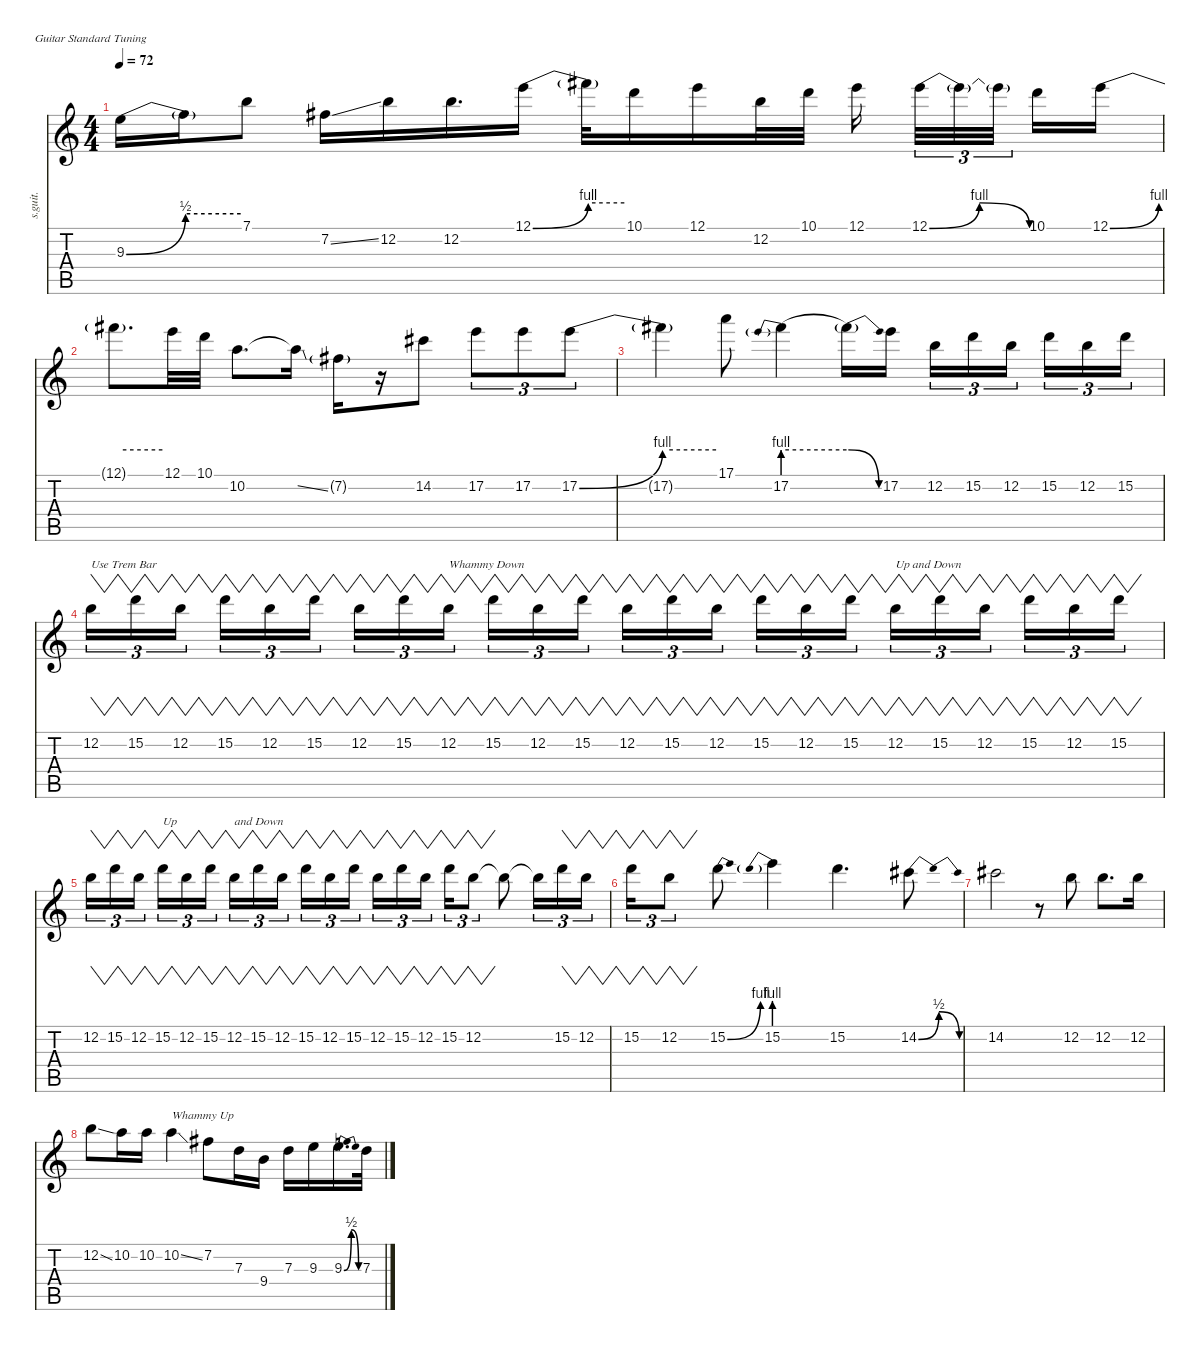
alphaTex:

\defaultSystemsLayout 4
\hideDynamics
\bracketExtendMode nobrackets
\track ("David Gilmour" "s.guit.") {instrument overdrivenguitar}
\staff {score tabs}
\tuning (E4 B3 G3 D3 A2 E2)
\ts (4 4)
\tempo 72
\clef g2
\ks c
9.3{be (bend 0 0 60 2)}.16{lyrics (0 "") lyrics (1 "") lyrics (2 "") lyrics (3 "") lyrics (4 "") dy f} 9.3{be (hold 0 2 60 2) t}.16{lyrics (0 "") lyrics (1 "") lyrics (2 "") lyrics (3 "") lyrics (4 "")} 7.1.8{lyrics (0 "") lyrics (1 "") lyrics (2 "") lyrics (3 "") lyrics (4 "")} 7.2{ss acc #}.16{lyrics (0 "") lyrics (1 "") lyrics (2 "") lyrics (3 "") lyrics (4 "")} 12.2.16{lyrics (0 "") lyrics (1 "") lyrics (2 "") lyrics (3 "") lyrics (4 "")} 12.2.16{d lyrics (0 "") lyrics (1 "") lyrics (2 "") lyrics (3 "") lyrics (4 "")} 12.1{be (bend 0 0 60 4)}.16{lyrics (0 "") lyrics (1 "") lyrics (2 "") lyrics (3 "") lyrics (4 "")} 12.1{be (hold 0 4 60 4) t}.32{lyrics (0 "") lyrics (1 "") lyrics (2 "") lyrics (3 "") lyrics (4 "")} 10.1.16{lyrics (0 "") lyrics (1 "") lyrics (2 "") lyrics (3 "") lyrics (4 "")} 12.1.16{lyrics (0 "") lyrics (1 "") lyrics (2 "") lyrics (3 "") lyrics (4 "")} 12.2.32{lyrics (0 "") lyrics (1 "") lyrics (2 "") lyrics (3 "") lyrics (4 "")} 10.1.32{lyrics (0 "") lyrics (1 "") lyrics (2 "") lyrics (3 "") lyrics (4 "")} 12.1.16{lyrics (0 "") lyrics (1 "") lyrics (2 "") lyrics (3 "") lyrics (4 "")} 12.1{be (bendrelease 0 0 30 4 30 4 60 0)}.32{tu (3 2) lyrics (0 "") lyrics (1 "") lyrics (2 "") lyrics (3 "") lyrics (4 "")} 12.1{t}.32{tu (3 2) lyrics (0 "") lyrics (1 "") lyrics (2 "") lyrics (3 "") lyrics (4 "")} 12.1{t}.32{tu (3 2) lyrics (0 "") lyrics (1 "") lyrics (2 "") lyrics (3 "") lyrics (4 "")} 10.1.16{lyrics (0 "") lyrics (1 "") lyrics (2 "") lyrics (3 "") lyrics (4 "")} 12.1{be (bend 0 0 60 4)}.16{lyrics (0 "") lyrics (1 "") lyrics (2 "") lyrics (3 "") lyrics (4 "")} |
12.1{be (hold 0 4 60 4) t}.8{d lyrics (0 "") lyrics (1 "") lyrics (2 "") lyrics (3 "") lyrics (4 "")} 12.1.32{lyrics (0 "") lyrics (1 "") lyrics (2 "") lyrics (3 "") lyrics (4 "")} 10.1.32{lyrics (0 "") lyrics (1 "") lyrics (2 "") lyrics (3 "") lyrics (4 "")} 10.2.8{d lyrics (0 "") lyrics (1 "") lyrics (2 "") lyrics (3 "") lyrics (4 "")} 10.2{ss t}.16{lyrics (0 "") lyrics (1 "") lyrics (2 "") lyrics (3 "") lyrics (4 "")} 7.2{g acc #}.16{lyrics (0 "") lyrics (1 "") lyrics (2 "") lyrics (3 "") lyrics (4 "")} r.16 14.2{acc #}.8{lyrics (0 "") lyrics (1 "") lyrics (2 "") lyrics (3 "") lyrics (4 "")} 17.2.8{tu (3 2) lyrics (0 "") lyrics (1 "") lyrics (2 "") lyrics (3 "") lyrics (4 "")} 17.2.8{tu (3 2) lyrics (0 "") lyrics (1 "") lyrics (2 "") lyrics (3 "") lyrics (4 "")} 17.2{be (bend 0 0 60 4)}.8{tu (3 2) lyrics (0 "") lyrics (1 "") lyrics (2 "") lyrics (3 "") lyrics (4 "")} |
17.2{be (hold 0 4 60 4) t}.4{lyrics (0 "") lyrics (1 "") lyrics (2 "") lyrics (3 "") lyrics (4 "")} 17.1.8{lyrics (0 "") lyrics (1 "") lyrics (2 "") lyrics (3 "") lyrics (4 "")} 17.2{be (prebend 0 4 60 4)}.4{lyrics (0 "") lyrics (1 "") lyrics (2 "") lyrics (3 "") lyrics (4 "")} 17.2{be (release 0 4 60 0) t}.16{lyrics (0 "") lyrics (1 "") lyrics (2 "") lyrics (3 "") lyrics (4 "")} 17.2.16{lyrics (0 "") lyrics (1 "") lyrics (2 "") lyrics (3 "") lyrics (4 "")} 12.2.16{tu (3 2) lyrics (0 "") lyrics (1 "") lyrics (2 "") lyrics (3 "") lyrics (4 "")} 15.2.16{tu (3 2) lyrics (0 "") lyrics (1 "") lyrics (2 "") lyrics (3 "") lyrics (4 "")} 12.2.16{tu (3 2) lyrics (0 "") lyrics (1 "") lyrics (2 "") lyrics (3 "") lyrics (4 "")} 15.2.16{tu (3 2) lyrics (0 "") lyrics (1 "") lyrics (2 "") lyrics (3 "") lyrics (4 "")} 12.2.16{tu (3 2) lyrics (0 "") lyrics (1 "") lyrics (2 "") lyrics (3 "") lyrics (4 "")} 15.2.16{tu (3 2) lyrics (0 "") lyrics (1 "") lyrics (2 "") lyrics (3 "") lyrics (4 "")} |
12.2.16{vw tu (3 2) txt "Use Trem Bar" lyrics (0 "") lyrics (1 "") lyrics (2 "") lyrics (3 "") lyrics (4 "")} 15.2.16{vw tu (3 2) lyrics (0 "") lyrics (1 "") lyrics (2 "") lyrics (3 "") lyrics (4 "")} 12.2.16{vw tu (3 2) lyrics (0 "") lyrics (1 "") lyrics (2 "") lyrics (3 "") lyrics (4 "")} 15.2.16{vw tu (3 2) lyrics (0 "") lyrics (1 "") lyrics (2 "") lyrics (3 "") lyrics (4 "")} 12.2.16{vw tu (3 2) lyrics (0 "") lyrics (1 "") lyrics (2 "") lyrics (3 "") lyrics (4 "")} 15.2.16{vw tu (3 2) lyrics (0 "") lyrics (1 "") lyrics (2 "") lyrics (3 "") lyrics (4 "")} 12.2.16{vw tu (3 2) lyrics (0 "") lyrics (1 "") lyrics (2 "") lyrics (3 "") lyrics (4 "")} 15.2.16{vw tu (3 2) lyrics (0 "") lyrics (1 "") lyrics (2 "") lyrics (3 "") lyrics (4 "")} 12.2.16{vw tu (3 2) txt "Whammy Down" lyrics (0 "") lyrics (1 "") lyrics (2 "") lyrics (3 "") lyrics (4 "")} 15.2.16{vw tu (3 2) lyrics (0 "") lyrics (1 "") lyrics (2 "") lyrics (3 "") lyrics (4 "")} 12.2.16{vw tu (3 2) lyrics (0 "") lyrics (1 "") lyrics (2 "") lyrics (3 "") lyrics (4 "")} 15.2.16{vw tu (3 2) lyrics (0 "") lyrics (1 "") lyrics (2 "") lyrics (3 "") lyrics (4 "")} 12.2.16{vw tu (3 2) lyrics (0 "") lyrics (1 "") lyrics (2 "") lyrics (3 "") lyrics (4 "")} 15.2.16{vw tu (3 2) lyrics (0 "") lyrics (1 "") lyrics (2 "") lyrics (3 "") lyrics (4 "")} 12.2.16{vw tu (3 2) lyrics (0 "") lyrics (1 "") lyrics (2 "") lyrics (3 "") lyrics (4 "")} 15.2.16{vw tu (3 2) lyrics (0 "") lyrics (1 "") lyrics (2 "") lyrics (3 "") lyrics (4 "")} 12.2.16{vw tu (3 2) lyrics (0 "") lyrics (1 "") lyrics (2 "") lyrics (3 "") lyrics (4 "")} 15.2.16{vw tu (3 2) lyrics (0 "") lyrics (1 "") lyrics (2 "") lyrics (3 "") lyrics (4 "")} 12.2.16{vw tu (3 2) txt "Up and Down" lyrics (0 "") lyrics (1 "") lyrics (2 "") lyrics (3 "") lyrics (4 "")} 15.2.16{vw tu (3 2) lyrics (0 "") lyrics (1 "") lyrics (2 "") lyrics (3 "") lyrics (4 "")} 12.2.16{vw tu (3 2) lyrics (0 "") lyrics (1 "") lyrics (2 "") lyrics (3 "") lyrics (4 "")} 15.2.16{vw tu (3 2) lyrics (0 "") lyrics (1 "") lyrics (2 "") lyrics (3 "") lyrics (4 "")} 12.2.16{vw tu (3 2) lyrics (0 "") lyrics (1 "") lyrics (2 "") lyrics (3 "") lyrics (4 "")} 15.2.16{vw tu (3 2) lyrics (0 "") lyrics (1 "") lyrics (2 "") lyrics (3 "") lyrics (4 "")} |
12.2.16{vw tu (3 2) lyrics (0 "") lyrics (1 "") lyrics (2 "") lyrics (3 "") lyrics (4 "")} 15.2.16{vw tu (3 2) lyrics (0 "") lyrics (1 "") lyrics (2 "") lyrics (3 "") lyrics (4 "")} 12.2.16{vw tu (3 2) lyrics (0 "") lyrics (1 "") lyrics (2 "") lyrics (3 "") lyrics (4 "")} 15.2.16{vw tu (3 2) txt "Up" lyrics (0 "") lyrics (1 "") lyrics (2 "") lyrics (3 "") lyrics (4 "")} 12.2.16{vw tu (3 2) lyrics (0 "") lyrics (1 "") lyrics (2 "") lyrics (3 "") lyrics (4 "")} 15.2.16{vw tu (3 2) lyrics (0 "") lyrics (1 "") lyrics (2 "") lyrics (3 "") lyrics (4 "")} 12.2.16{vw tu (3 2) txt "and Down" lyrics (0 "") lyrics (1 "") lyrics (2 "") lyrics (3 "") lyrics (4 "")} 15.2.16{vw tu (3 2) lyrics (0 "") lyrics (1 "") lyrics (2 "") lyrics (3 "") lyrics (4 "")} 12.2.16{vw tu (3 2) lyrics (0 "") lyrics (1 "") lyrics (2 "") lyrics (3 "") lyrics (4 "")} 15.2.16{vw tu (3 2) lyrics (0 "") lyrics (1 "") lyrics (2 "") lyrics (3 "") lyrics (4 "")} 12.2.16{vw tu (3 2) lyrics (0 "") lyrics (1 "") lyrics (2 "") lyrics (3 "") lyrics (4 "")} 15.2.16{vw tu (3 2) lyrics (0 "") lyrics (1 "") lyrics (2 "") lyrics (3 "") lyrics (4 "")} 12.2.16{vw tu (3 2) lyrics (0 "") lyrics (1 "") lyrics (2 "") lyrics (3 "") lyrics (4 "")} 15.2.16{vw tu (3 2) lyrics (0 "") lyrics (1 "") lyrics (2 "") lyrics (3 "") lyrics (4 "")} 12.2.16{vw tu (3 2) lyrics (0 "") lyrics (1 "") lyrics (2 "") lyrics (3 "") lyrics (4 "")} 15.2.16{vw tu (3 2) lyrics (0 "") lyrics (1 "") lyrics (2 "") lyrics (3 "") lyrics (4 "")} 12.2.8{vw tu (3 2) lyrics (0 "") lyrics (1 "") lyrics (2 "") lyrics (3 "") lyrics (4 "")} 12.2{t}.8{lyrics (0 "") lyrics (1 "") lyrics (2 "") lyrics (3 "") lyrics (4 "")} 12.2{t}.16{tu (3 2) lyrics (0 "") lyrics (1 "") lyrics (2 "") lyrics (3 "") lyrics (4 "")} 15.2.16{vw tu (3 2) lyrics (0 "") lyrics (1 "") lyrics (2 "") lyrics (3 "") lyrics (4 "")} 12.2.16{vw tu (3 2) lyrics (0 "") lyrics (1 "") lyrics (2 "") lyrics (3 "") lyrics (4 "")} |
15.2.16{vw tu (3 2) lyrics (0 "") lyrics (1 "") lyrics (2 "") lyrics (3 "") lyrics (4 "")} 12.2.8{vw tu (3 2) lyrics (0 "") lyrics (1 "") lyrics (2 "") lyrics (3 "") lyrics (4 "")} 15.2{be (bend 0 0 60 4)}.8{lyrics (0 "") lyrics (1 "") lyrics (2 "") lyrics (3 "") lyrics (4 "")} 15.2{be (prebend 0 4 60 4)}.4{lyrics (0 "") lyrics (1 "") lyrics (2 "") lyrics (3 "") lyrics (4 "")} 15.2.4{d lyrics (0 "") lyrics (1 "") lyrics (2 "") lyrics (3 "") lyrics (4 "")} 14.2{be (bendrelease 0 0 30 2 30 2 60 0) acc #}.8{lyrics (0 "") lyrics (1 "") lyrics (2 "") lyrics (3 "") lyrics (4 "")} |
14.2{acc #}.2{lyrics (0 "") lyrics (1 "") lyrics (2 "") lyrics (3 "") lyrics (4 "")} r.8 12.2.8{lyrics (0 "") lyrics (1 "") lyrics (2 "") lyrics (3 "") lyrics (4 "")} 12.2.8{d lyrics (0 "") lyrics (1 "") lyrics (2 "") lyrics (3 "") lyrics (4 "")} 12.2.16{lyrics (0 "") lyrics (1 "") lyrics (2 "") lyrics (3 "") lyrics (4 "")} |
12.2{ss}.8{lyrics (0 "") lyrics (1 "") lyrics (2 "") lyrics (3 "") lyrics (4 "")} 10.2.16{lyrics (0 "") lyrics (1 "") lyrics (2 "") lyrics (3 "") lyrics (4 "")} 10.2.16{lyrics (0 "") lyrics (1 "") lyrics (2 "") lyrics (3 "") lyrics (4 "")} 10.2{ss}.4{txt "Whammy Up" lyrics (0 "") lyrics (1 "") lyrics (2 "") lyrics (3 "") lyrics (4 "")} 7.2{acc #}.8{lyrics (0 "") lyrics (1 "") lyrics (2 "") lyrics (3 "") lyrics (4 "")} 7.3.16{lyrics (0 "") lyrics (1 "") lyrics (2 "") lyrics (3 "") lyrics (4 "")} 9.4.16{lyrics (0 "") lyrics (1 "") lyrics (2 "") lyrics (3 "") lyrics (4 "")} 7.3.16{lyrics (0 "") lyrics (1 "") lyrics (2 "") lyrics (3 "") lyrics (4 "")} 9.3.16{lyrics (0 "") lyrics (1 "") lyrics (2 "") lyrics (3 "") lyrics (4 "")} 9.3{be (bendrelease 0 0 30 2 30 2 60 0)}.16{d lyrics (0 "") lyrics (1 "") lyrics (2 "") lyrics (3 "") lyrics (4 "")} 7.3.32{lyrics (0 "") lyrics (1 "") lyrics (2 "") lyrics (3 "") lyrics (4 "")}
